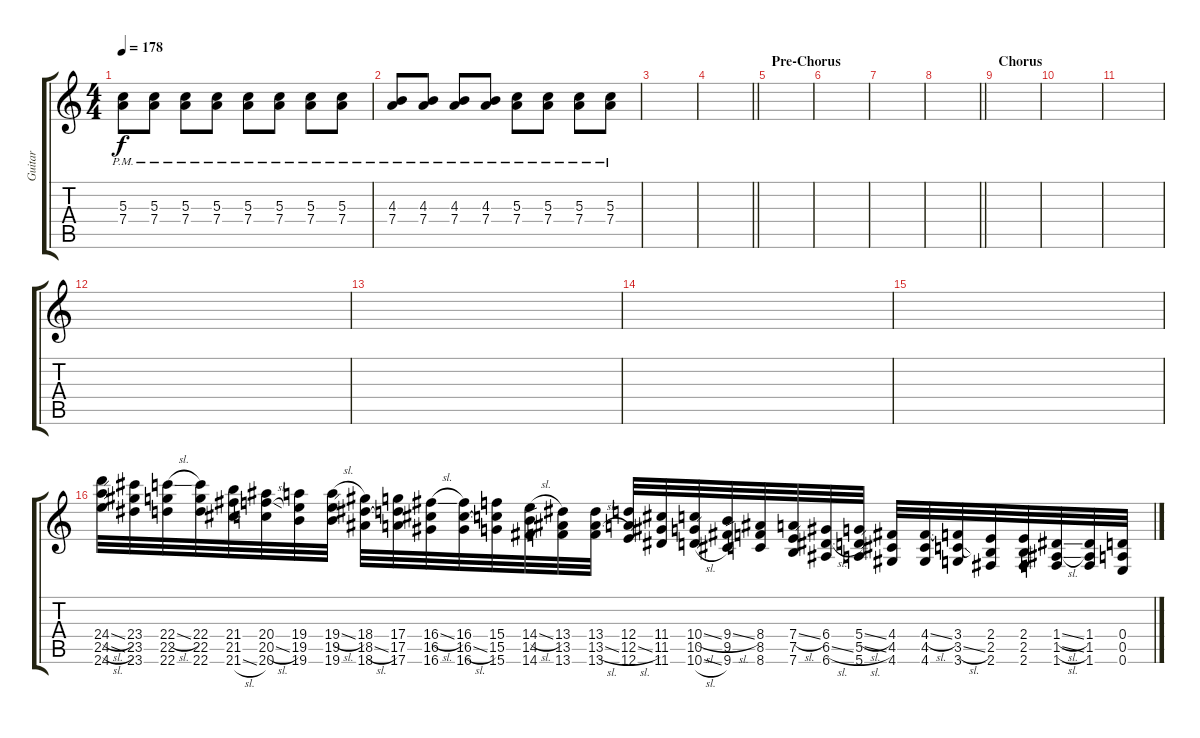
\track ("Guitar" "Guitar") {instrument distortionguitar}
\staff {score tabs}
\tuning (E4 B3 G3 D3 A2 E2) {hide}
\ts (4 4)
\tempo 178
\clef g2
\ks c
(5.3{pm} 7.4{pm}).8{dy f} (5.3{pm} 7.4{pm}).8 (5.3{pm} 7.4{pm}).8 (5.3{pm} 7.4{pm}).8 (5.3{pm} 7.4{pm}).8 (5.3{pm} 7.4{pm}).8 (5.3{pm} 7.4{pm}).8 (5.3{pm} 7.4{pm}).8 |
(4.3{pm} 7.4{pm}).8 (4.3{pm} 7.4{pm}).8 (4.3{pm} 7.4{pm}).8 (4.3{pm} 7.4{pm}).8 (5.3{pm} 7.4{pm}).8 (5.3{pm} 7.4{pm}).8 (5.3{pm} 7.4{pm}).8 (5.3{pm} 7.4{pm}).8 |
|
\barLineRight lightlight
|
\section ("" "Pre-Chorus")
|
|
|
\barLineRight lightlight
|
\section ("" "Chorus")
|
|
|
|
|
|
|
(24.4{sl} 24.5{sl} 24.6).32 (23.4 23.5 23.6).32 (22.4{sl} 22.5 22.6).32 (22.4 22.5 22.6).32 (21.4 21.5 21.6{sl}).32 (20.4 20.5{sl} 20.6).32 (19.4 19.5 19.6).32 (19.4{sl} 19.5 19.6).32 (18.4 18.5{sl} 18.6).32 (17.4 17.5 17.6).32 (16.4{sl} 16.5 16.6).32 (16.4 16.5{sl} 16.6).32 (15.4 15.5 15.6).32 (14.4{sl} 14.5 14.6).32 (13.4 13.5 13.6).32 (13.4 13.5{sl} 13.6).32 (12.4 12.5{sl} 12.6).32 (11.4 11.5 11.6).32 (10.4{sl} 10.5 10.6{sl}).32 (9.4{sl} 9.5 9.6).32 (8.4 8.5 8.6).32 (7.4{sl} 7.5 7.6).32 (6.4 6.5{sl} 6.6).32 (5.4{sl} 5.5{sl} 5.6).32 (4.4 4.5 4.6).32 (4.4{sl} 4.5 4.6).32 (3.4 3.5{sl} 3.6).32 (2.4 2.5 2.6).32 (2.4 2.5 2.6).32 (1.4{sl} 1.5{sl} 1.6).32 (1.4 1.5 1.6).32 (0.4 0.5 0.6).32
